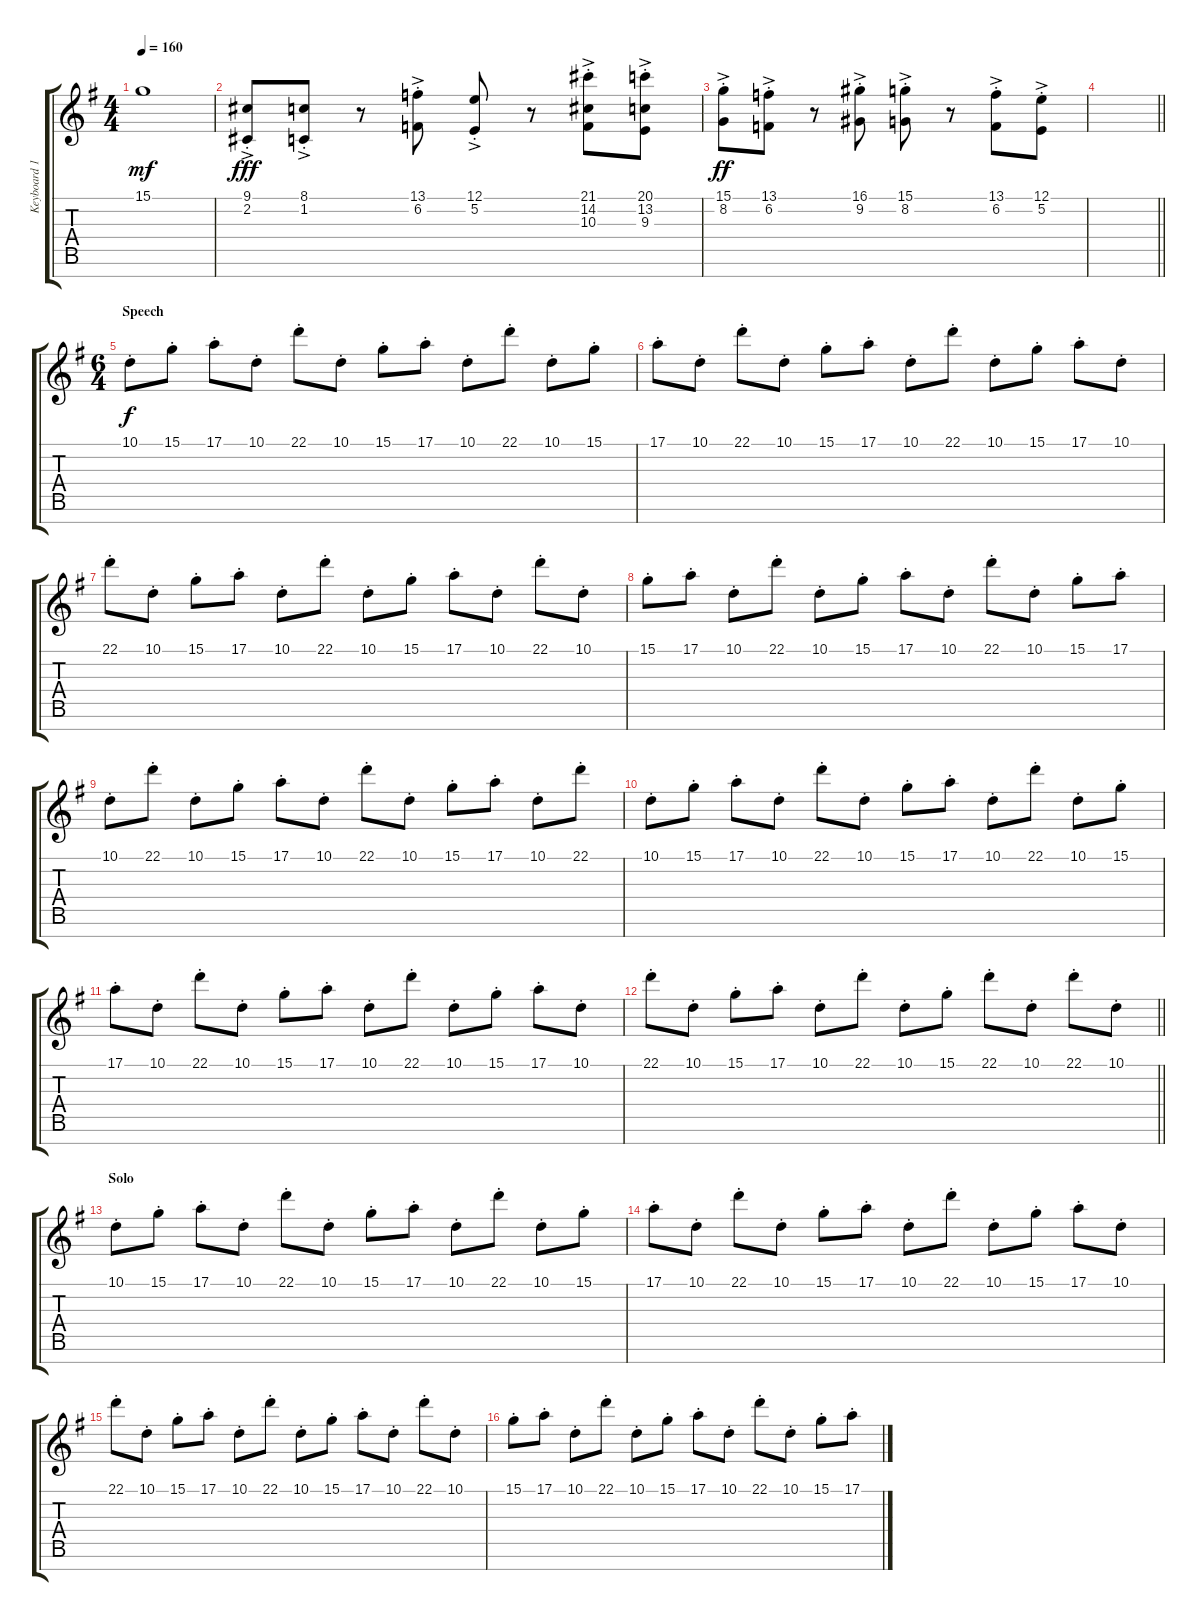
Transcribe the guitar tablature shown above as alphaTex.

\track ("Keyboard 1 - Brat/Shagrath" "Keyboard 1") {instrument stringensemble1}
\staff {score tabs}
\tuning (E4 B3 G3 D3 A2 E2 B1) {hide}
\ts (4 4)
\tempo 160
\clef g2
\ks g
15.1.1{dy mf volume 9} |
(9.1{ac st} 2.2{ac st}).8{dy fff volume 14 instrument stringensemble1} (8.1{ac st} 1.2{ac st}).8 r.8 (13.1{ac st} 6.2{ac st}).8 (12.1{ac st} 5.2{ac st}).8 r.8 (21.1{ac st} 14.2{ac st} 10.3{ac st}).8 (20.1{ac st} 13.2{ac st} 9.3{ac st}).8 |
(15.1{ac st} 8.2{ac st}).8{dy ff} (13.1{ac st} 6.2{ac st}).8 r.8 (16.1{ac st} 9.2{ac st}).8 (15.1{ac st} 8.2{ac st}).8 r.8 (13.1{ac st} 6.2{ac st}).8 (12.1{ac st} 5.2{ac st}).8 |
\barLineRight lightlight
|
\ts (6 4)
\section ("" "Speech")
10.1{st}.8{dy f volume 10} 15.1{st}.8 17.1{st}.8 10.1{st}.8 22.1{st}.8 10.1{st}.8 15.1{st}.8 17.1{st}.8 10.1{st}.8 22.1{st}.8 10.1{st}.8 15.1{st}.8 |
17.1{st}.8 10.1{st}.8 22.1{st}.8 10.1{st}.8 15.1{st}.8 17.1{st}.8 10.1{st}.8 22.1{st}.8 10.1{st}.8 15.1{st}.8 17.1{st}.8 10.1{st}.8 |
22.1{st}.8 10.1{st}.8 15.1{st}.8 17.1{st}.8 10.1{st}.8 22.1{st}.8 10.1{st}.8 15.1{st}.8 17.1{st}.8 10.1{st}.8 22.1{st}.8 10.1{st}.8 |
15.1{st}.8 17.1{st}.8 10.1{st}.8 22.1{st}.8 10.1{st}.8 15.1{st}.8 17.1{st}.8 10.1{st}.8 22.1{st}.8 10.1{st}.8 15.1{st}.8 17.1{st}.8 |
10.1{st}.8 22.1{st}.8 10.1{st}.8 15.1{st}.8 17.1{st}.8 10.1{st}.8 22.1{st}.8 10.1{st}.8 15.1{st}.8 17.1{st}.8 10.1{st}.8 22.1{st}.8 |
10.1{st}.8 15.1{st}.8 17.1{st}.8 10.1{st}.8 22.1{st}.8 10.1{st}.8 15.1{st}.8 17.1{st}.8 10.1{st}.8 22.1{st}.8 10.1{st}.8 15.1{st}.8 |
17.1{st}.8 10.1{st}.8 22.1{st}.8 10.1{st}.8 15.1{st}.8 17.1{st}.8 10.1{st}.8 22.1{st}.8 10.1{st}.8 15.1{st}.8 17.1{st}.8 10.1{st}.8 |
\barLineRight lightlight
22.1{st}.8 10.1{st}.8 15.1{st}.8 17.1{st}.8 10.1{st}.8 22.1{st}.8 10.1{st}.8 15.1{st}.8 22.1{st}.8 10.1{st}.8 22.1{st}.8 10.1{st}.8 |
\section ("" "Solo")
10.1{st}.8 15.1{st}.8 17.1{st}.8 10.1{st}.8 22.1{st}.8 10.1{st}.8 15.1{st}.8 17.1{st}.8 10.1{st}.8 22.1{st}.8 10.1{st}.8 15.1{st}.8 |
17.1{st}.8 10.1{st}.8 22.1{st}.8 10.1{st}.8 15.1{st}.8 17.1{st}.8 10.1{st}.8 22.1{st}.8 10.1{st}.8 15.1{st}.8 17.1{st}.8 10.1{st}.8 |
22.1{st}.8 10.1{st}.8 15.1{st}.8 17.1{st}.8 10.1{st}.8 22.1{st}.8 10.1{st}.8 15.1{st}.8 17.1{st}.8 10.1{st}.8 22.1{st}.8 10.1{st}.8 |
15.1{st}.8 17.1{st}.8 10.1{st}.8 22.1{st}.8 10.1{st}.8 15.1{st}.8 17.1{st}.8 10.1{st}.8 22.1{st}.8 10.1{st}.8 15.1{st}.8 17.1{st}.8
